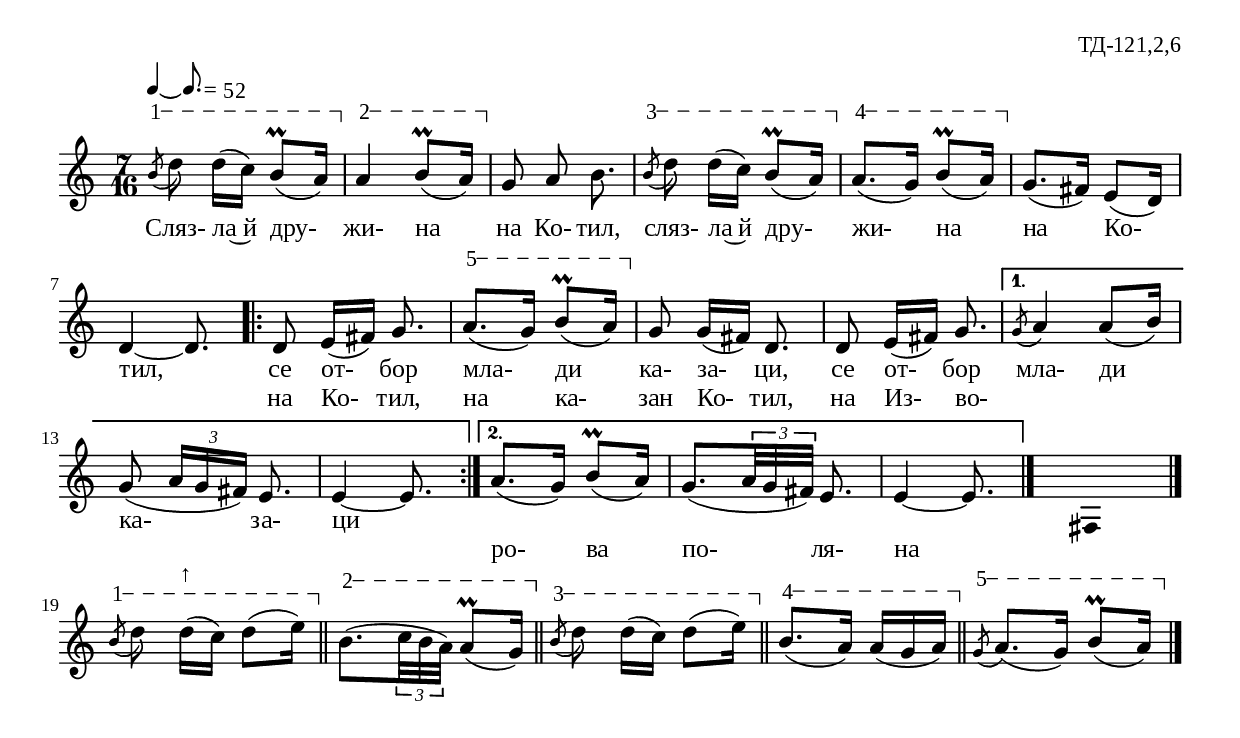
%{
TD_121_2_06
%}

\include "td-preamble.ly"
\include "Rhythm_marks.ly"

\score {
\relative c'' {
%% \tempo 8 = 170
  \time 7/16
\override Score.RehearsalMark #'self-alignment-X = #LEFT
\once \override Score.RehearsalMark #'X-offset = #8
  \rhythmMarkA \rhyMarkBAdot #"52"  
\varA  
\acciaccatura b8\startTextSpan d8 d16([ c)] b8\prall([ a16\stopTextSpan)] | 
\varB
a4\startTextSpan b8\prall([ a16\stopTextSpan)] |
g8\noBeam a b8. | 
\varC
\acciaccatura b8\startTextSpan d8 d16([ c)] b8\prall([ a16\stopTextSpan)] |
\varD
a8.\startTextSpan([ g16)] b8\prall([ a16\stopTextSpan)] | 
g8.([ fis16)] e8([ d16)] | d4~ d8.
\repeat volta 2 { d8 e16([ fis)] g8. | 
\varE
a8.\startTextSpan([ g16)] b8\prall([ a16\stopTextSpan)] |
g8 g16([ fis)] d8. | d8 e16([ fis)] g8. } 
\alternative { 
  { \acciaccatura g8 a4 a8([ b16)] | g8( \times 2/3 { a16[ g fis]) } e8. | e4~ e8. } 
  { a8.([ g16)] b8\prall([ a16)] | g8.([ \times 2/3 { a32 g fis]) }  e8. | e4~ e8. } }
 \bar "|." 
 s8 \fixB fis,4 s16 \fixC 
  \bar "|." 
 \break
 \set Score.measureLength = #(ly:make-moment 1 16)  
 s16 \bar ""  
 \set Score.measureLength = #(ly:make-moment 7 16)  
%% \clef treble
\varA  
\acciaccatura b'8\startTextSpan d8 d16^"↑"([ c)] d8([ e16\stopTextSpan)] \bar "||" 
\varB
b8.([\startTextSpan \times 2/3 { c32 b a)] } a8\prall([ g16\stopTextSpan)]  \bar "||" 
\varC
\acciaccatura b8\startTextSpan d8 d16([ c)] d8([ e16\stopTextSpan)]  \bar "||" 
\varD
b8.\startTextSpan([ a16)] a16([ g a\stopTextSpan)]  \bar "||"  
\varE
\acciaccatura g8\startTextSpan a8.([ g16)] b8\prall([ a16\stopTextSpan)] 
\bar "|." 
}
\addlyrics { Сляз- ла~й дру- жи- на на Ко- тил, сляз- ла~й дру- жи- на на Ко- тил,
се от- бор мла- ди ка- за- ци, се от- бор мла- ди ка- за- ци }
\addlyrics { " " " " " " " " " " " "  " " " " " " " " " " " "  " " " " " " " "
на Ко- тил, на ка- зан Ко- тил, на Из- во- " " " " " " " " " " ро- ва по- ля- на }
%
\layout {
  indent = #0
  line-width = 190\mm
  ragged-right=##f
}
%
\midi { 
	\context {
		\Score
		tempoWholesPerMinute = #(ly:make-moment 170 8)
		}
	}
}
%
\header{
  opus = "ТД-121,2,6"
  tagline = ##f
}


